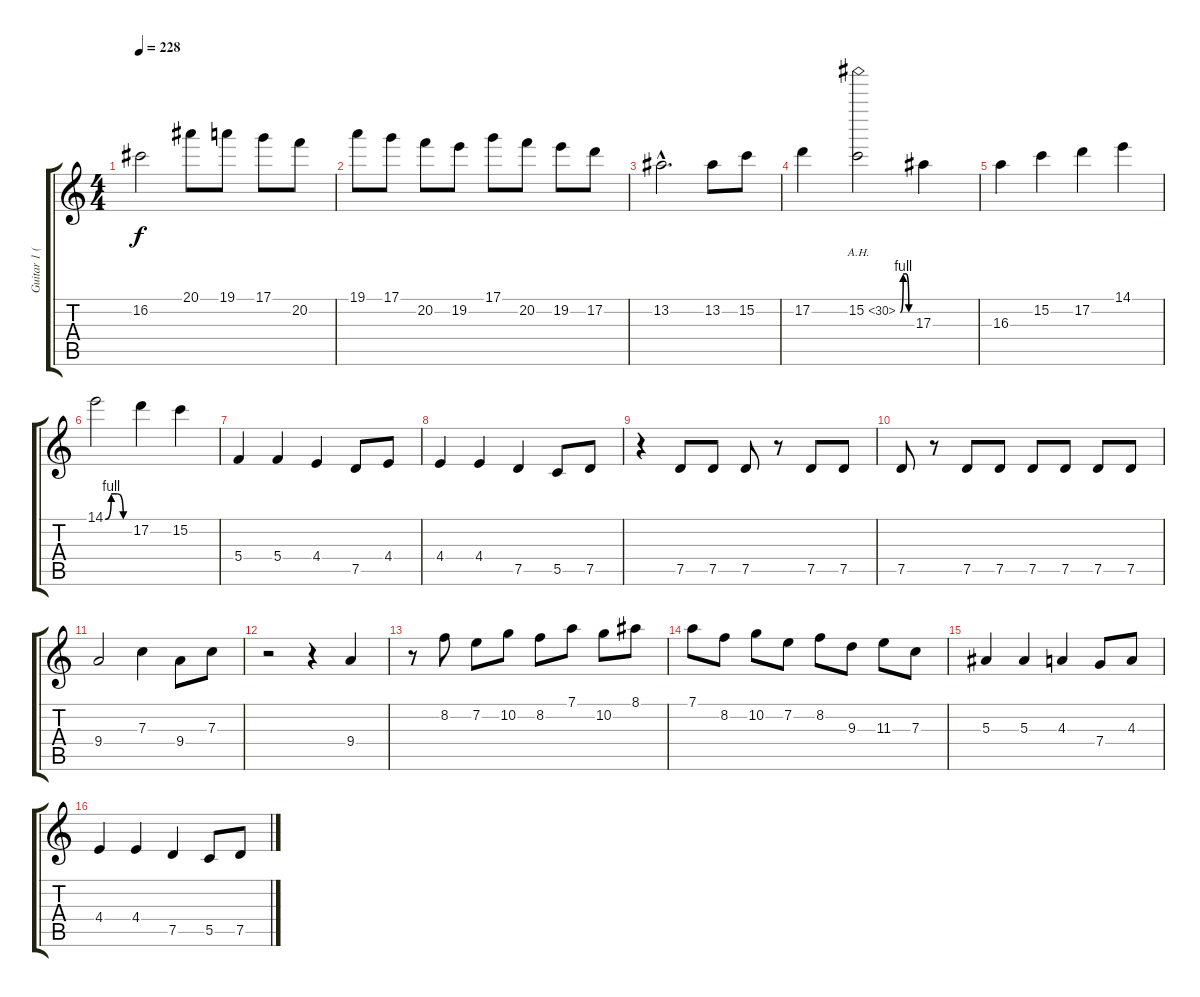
\track ("Guitar 1 (Alexi)" "Guitar 1 (") {instrument overdrivenguitar}
\staff {score tabs}
\tuning (D4 A3 F3 C3 G2 D2) {hide}
\ts (4 4)
\tempo 228
\clef g2
\ks c
16.2.2{dy f} 20.1.8 19.1.8 17.1.8 20.2.8 |
19.1.8 17.1.8 20.2.8 19.2.8 17.1.8 20.2.8 19.2.8 17.2.8 |
13.2{hac}.2{d} 13.2.8 15.2.8 |
17.2.4 15.2{be (custom 0 0 15 4 30 4 45 0 60 0) ah 15}.2 17.3.4 |
16.3.4 15.2.4 17.2.4 14.1.4 |
14.1{be (custom 0 0 15 4 30 4 45 0 60 0)}.2 17.2.4 15.2.4 |
5.4.4 5.4.4 4.4.4 7.5.8 4.4.8 |
4.4.4 4.4.4 7.5.4 5.5.8 7.5.8 |
r.4 7.5.8 7.5.8 7.5.8 r.8 7.5.8 7.5.8 |
7.5.8 r.8 7.5.8 7.5.8 7.5.8 7.5.8 7.5.8 7.5.8 |
9.4.2 7.3.4 9.4.8 7.3.8 |
r.2 r.4 9.4.4 |
r.8 8.2.8 7.2.8 10.2.8 8.2.8 7.1.8 10.2.8 8.1.8 |
7.1.8 8.2.8 10.2.8 7.2.8 8.2.8 9.3.8 11.3.8 7.3.8 |
5.3.4 5.3.4 4.3.4 7.4.8 4.3.8 |
4.4.4 4.4.4 7.5.4 5.5.8 7.5.8
